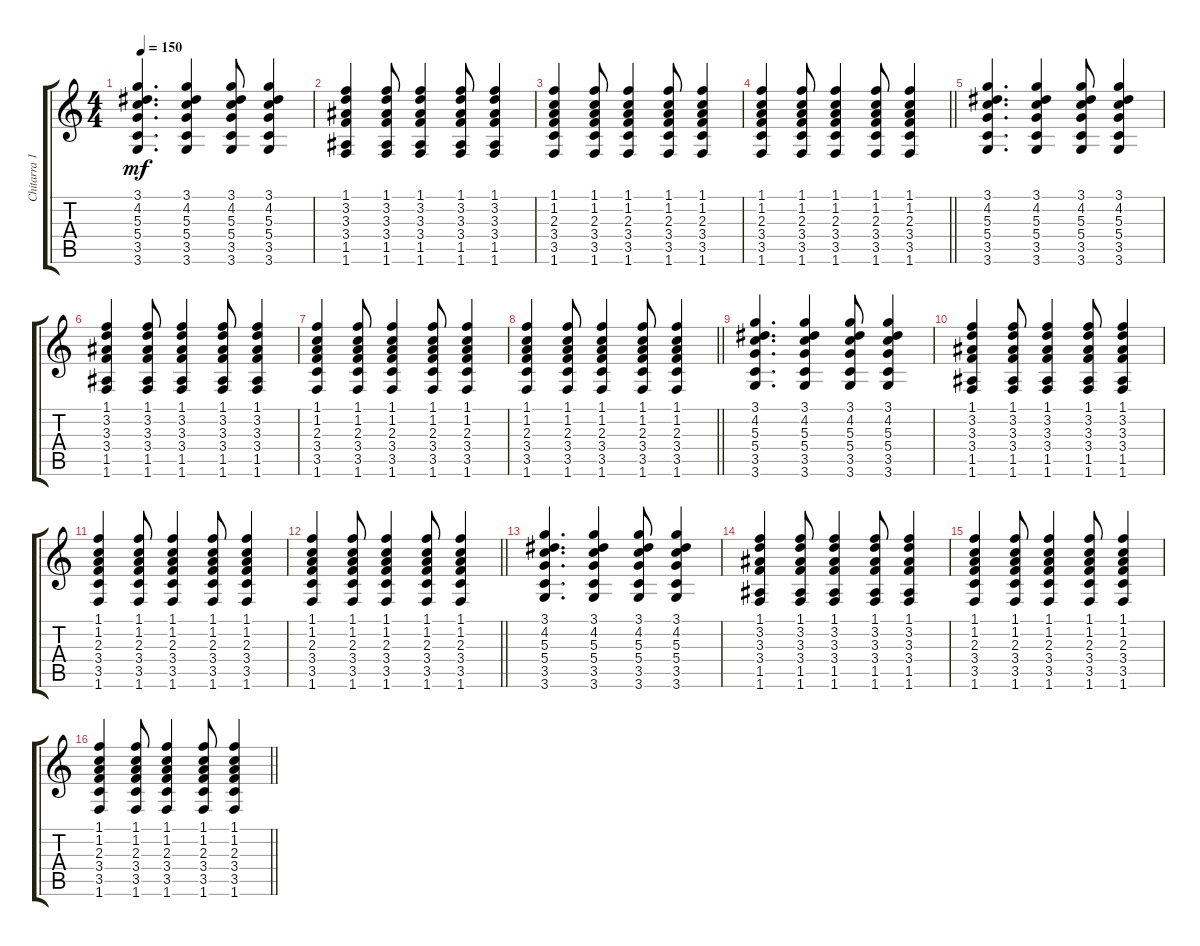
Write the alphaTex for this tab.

\track ("Chitarra 1" "Chitarra 1") {instrument acousticguitarsteel}
\staff {score tabs}
\tuning (E4 B3 G3 D3 A2 E2) {hide}
\ts (4 4)
\tempo 150
\clef g2
\ks c
(3.1 4.2 5.3 5.4 3.5 3.6).4{d dy mf} (3.1 4.2 5.3 5.4 3.5 3.6).4 (3.1 4.2 5.3 5.4 3.5 3.6).8 (3.1 4.2 5.3 5.4 3.5 3.6).4 |
(1.1 3.2 3.3 3.4 1.5 1.6).4 (1.1 3.2 3.3 3.4 1.5 1.6).8 (1.1 3.2 3.3 3.4 1.5 1.6).4 (1.1 3.2 3.3 3.4 1.5 1.6).8 (1.1 3.2 3.3 3.4 1.5 1.6).4 |
(1.1 1.2 2.3 3.4 3.5 1.6).4 (1.1 1.2 2.3 3.4 3.5 1.6).8 (1.1 1.2 2.3 3.4 3.5 1.6).4 (1.1 1.2 2.3 3.4 3.5 1.6).8 (1.1 1.2 2.3 3.4 3.5 1.6).4 |
\barLineRight lightlight
(1.1 1.2 2.3 3.4 3.5 1.6).4 (1.1 1.2 2.3 3.4 3.5 1.6).8 (1.1 1.2 2.3 3.4 3.5 1.6).4 (1.1 1.2 2.3 3.4 3.5 1.6).8 (1.1 1.2 2.3 3.4 3.5 1.6).4 |
(3.1 4.2 5.3 5.4 3.5 3.6).4{d} (3.1 4.2 5.3 5.4 3.5 3.6).4 (3.1 4.2 5.3 5.4 3.5 3.6).8 (3.1 4.2 5.3 5.4 3.5 3.6).4 |
(1.1 3.2 3.3 3.4 1.5 1.6).4 (1.1 3.2 3.3 3.4 1.5 1.6).8 (1.1 3.2 3.3 3.4 1.5 1.6).4 (1.1 3.2 3.3 3.4 1.5 1.6).8 (1.1 3.2 3.3 3.4 1.5 1.6).4 |
(1.1 1.2 2.3 3.4 3.5 1.6).4 (1.1 1.2 2.3 3.4 3.5 1.6).8 (1.1 1.2 2.3 3.4 3.5 1.6).4 (1.1 1.2 2.3 3.4 3.5 1.6).8 (1.1 1.2 2.3 3.4 3.5 1.6).4 |
\barLineRight lightlight
(1.1 1.2 2.3 3.4 3.5 1.6).4 (1.1 1.2 2.3 3.4 3.5 1.6).8 (1.1 1.2 2.3 3.4 3.5 1.6).4 (1.1 1.2 2.3 3.4 3.5 1.6).8 (1.1 1.2 2.3 3.4 3.5 1.6).4 |
(3.1 4.2 5.3 5.4 3.5 3.6).4{d} (3.1 4.2 5.3 5.4 3.5 3.6).4 (3.1 4.2 5.3 5.4 3.5 3.6).8 (3.1 4.2 5.3 5.4 3.5 3.6).4 |
(1.1 3.2 3.3 3.4 1.5 1.6).4 (1.1 3.2 3.3 3.4 1.5 1.6).8 (1.1 3.2 3.3 3.4 1.5 1.6).4 (1.1 3.2 3.3 3.4 1.5 1.6).8 (1.1 3.2 3.3 3.4 1.5 1.6).4 |
(1.1 1.2 2.3 3.4 3.5 1.6).4 (1.1 1.2 2.3 3.4 3.5 1.6).8 (1.1 1.2 2.3 3.4 3.5 1.6).4 (1.1 1.2 2.3 3.4 3.5 1.6).8 (1.1 1.2 2.3 3.4 3.5 1.6).4 |
\barLineRight lightlight
(1.1 1.2 2.3 3.4 3.5 1.6).4 (1.1 1.2 2.3 3.4 3.5 1.6).8 (1.1 1.2 2.3 3.4 3.5 1.6).4 (1.1 1.2 2.3 3.4 3.5 1.6).8 (1.1 1.2 2.3 3.4 3.5 1.6).4 |
(3.1 4.2 5.3 5.4 3.5 3.6).4{d} (3.1 4.2 5.3 5.4 3.5 3.6).4 (3.1 4.2 5.3 5.4 3.5 3.6).8 (3.1 4.2 5.3 5.4 3.5 3.6).4 |
(1.1 3.2 3.3 3.4 1.5 1.6).4 (1.1 3.2 3.3 3.4 1.5 1.6).8 (1.1 3.2 3.3 3.4 1.5 1.6).4 (1.1 3.2 3.3 3.4 1.5 1.6).8 (1.1 3.2 3.3 3.4 1.5 1.6).4 |
(1.1 1.2 2.3 3.4 3.5 1.6).4 (1.1 1.2 2.3 3.4 3.5 1.6).8 (1.1 1.2 2.3 3.4 3.5 1.6).4 (1.1 1.2 2.3 3.4 3.5 1.6).8 (1.1 1.2 2.3 3.4 3.5 1.6).4 |
\barLineRight lightlight
(1.1 1.2 2.3 3.4 3.5 1.6).4 (1.1 1.2 2.3 3.4 3.5 1.6).8 (1.1 1.2 2.3 3.4 3.5 1.6).4 (1.1 1.2 2.3 3.4 3.5 1.6).8 (1.1 1.2 2.3 3.4 3.5 1.6).4
